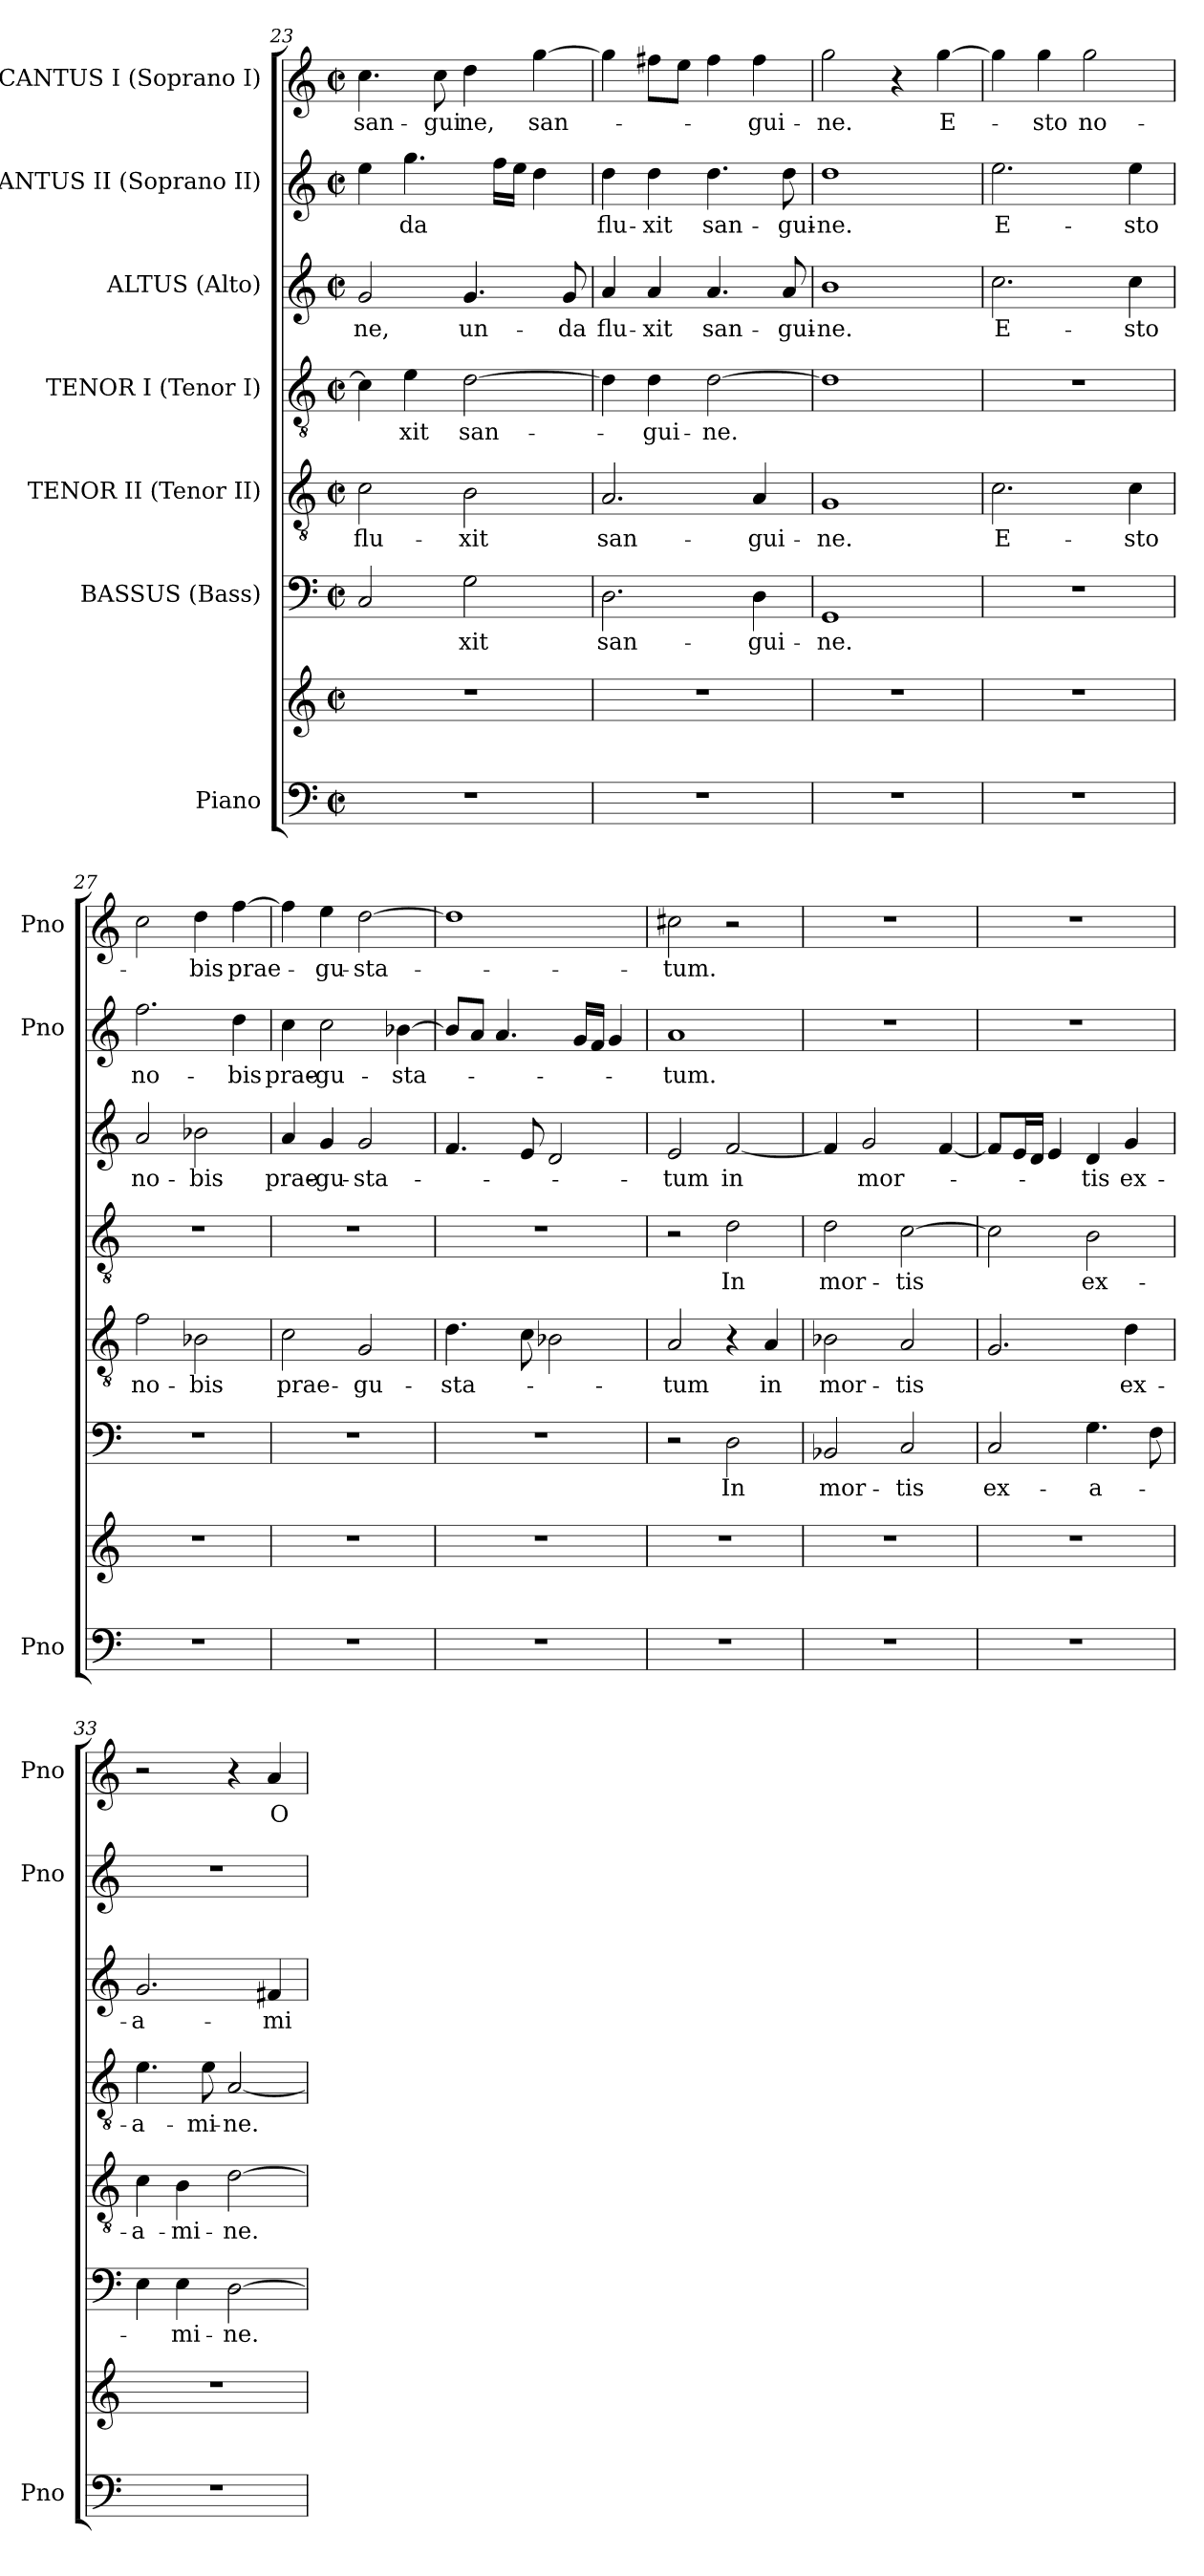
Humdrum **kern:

**kern	**kern	**kern	**text	**kern	**text	**kern	**text	**kern	**text	**kern	**text	**kern	**text
*part7	*part7	*part6	*part6	*part5	*part5	*part4	*part4	*part3	*part3	*part2	*part2	*part1	*part1
*staff8	*staff7	*staff6	*staff6	*staff5	*staff5	*staff4	*staff4	*staff3	*staff3	*staff2	*staff2	*staff1	*staff1
*I"Piano	*	*I"BASSUS (Bass)	*	*I"TENOR II (Tenor II)	*	*I"TENOR I (Tenor I)	*	*I"ALTUS (Alto)	*	*I"CANTUS II (Soprano II)	*	*I"CANTUS I (Soprano I)	*
*I'Pno	*	*	*	*	*	*	*	*	*	*I'Pno	*	*I'Pno	*
*clefF4	*clefG2	*clefF4	*	*clefGv2	*	*clefGv2	*	*clefG2	*	*clefG2	*	*clefG2	*
*k[]	*k[]	*k[]	*	*k[]	*	*k[]	*	*k[]	*	*k[]	*	*k[]	*
*C:	*C:	*C:	*	*C:	*	*C:	*	*C:	*	*C:	*	*C:	*
*M2/2	*M2/2	*M2/2	*	*M2/2	*	*M2/2	*	*M2/2	*	*M2/2	*	*M2/2	*
*met(c|)	*met(c|)	*met(c|)	*	*met(c|)	*	*met(c|)	*	*met(c|)	*	*met(c|)	*	*met(c|)	*
=23	=23	=23	=23	=23	=23	=23	=23	=23	=23	=23	=23	=23	=23
1r	1r	2C/	.	2c\	flu-	4c\]	.	2g/	-ne,	4ee\	.	4.cc\	san-
.	.	.	.	.	.	4e\	-xit	.	.	4.gg\	-da	.	.
.	.	.	.	.	.	.	.	.	.	.	.	8cc\	-gui-
.	.	2G\	-xit	2B\	-xit	[2d\	san-	4.g/	un-	.	.	4dd\	-ne,
.	.	.	.	.	.	.	.	.	.	16ff\LL	.	.	.
.	.	.	.	.	.	.	.	.	.	16ee\JJ	.	.	.
.	.	.	.	.	.	.	.	.	.	4dd\	.	[4gg\	san-
.	.	.	.	.	.	.	.	8g/	-da	.	.	.	.
=24	=24	=24	=24	=24	=24	=24	=24	=24	=24	=24	=24	=24	=24
1r	1r	2.D\	san-	2.A/	san-	4d\]	.	4a/	flu-	4dd\	flu-	4gg\]	.
.	.	.	.	.	.	4d\	-gui-	4a/	-xit	4dd\	-xit	8ff#X\L	.
.	.	.	.	.	.	.	.	.	.	.	.	8ee\J	.
.	.	.	.	.	.	[2d\	-ne.	4.a/	san-	4.dd\	san-	4ff#\	.
.	.	4D\	-gui-	4A/	-gui-	.	.	.	.	.	.	4ff#\	-gui-
.	.	.	.	.	.	.	.	8a/	-gui-	8dd\	-gui-	.	.
=25	=25	=25	=25	=25	=25	=25	=25	=25	=25	=25	=25	=25	=25
1r	1r	1GG	-ne.	1G	-ne.	1d]	.	1b	-ne.	1dd	-ne.	2gg\	-ne.
.	.	.	.	.	.	.	.	.	.	.	.	4r	.
.	.	.	.	.	.	.	.	.	.	.	.	[4gg\	E-
=26	=26	=26	=26	=26	=26	=26	=26	=26	=26	=26	=26	=26	=26
1r	1r	1r	.	2.c\	E-	1r	.	2.cc\	E-	2.ee\	E-	4gg\]	.
.	.	.	.	.	.	.	.	.	.	.	.	4gg\	-sto
.	.	.	.	.	.	.	.	.	.	.	.	2gg\	no-
.	.	.	.	4c\	-sto	.	.	4cc\	-sto	4ee\	-sto	.	.
!!LO:LB:g=z
=27	=27	=27	=27	=27	=27	=27	=27	=27	=27	=27	=27	=27	=27
1r	1r	1r	.	2f\	no-	1r	.	2a/	no-	2.ff\	no-	2cc\	-­
.	.	.	.	2B-X\	-bis	.	.	2b-X\	-bis	.	.	4dd\	bis
.	.	.	.	.	.	.	.	.	.	4dd\	-bis	[4ff\	prae-
=28	=28	=28	=28	=28	=28	=28	=28	=28	=28	=28	=28	=28	=28
1r	1r	1r	.	2c\	prae-	1r	.	4a/	prae-	4cc\	prae-	4ff\]	.
.	.	.	.	.	.	.	.	4g/	-gu-	2cc\	-gu-	4ee\	-gu-
.	.	.	.	2G/	-gu-	.	.	2g/	-sta-	.	.	[2dd\	-sta-
.	.	.	.	.	.	.	.	.	.	[4b-X\	-sta-	.	.
=29	=29	=29	=29	=29	=29	=29	=29	=29	=29	=29	=29	=29	=29
1r	1r	1r	.	4.d\	-sta-	1r	.	4.f/	.	8b-/L]	.	1dd]	.
.	.	.	.	.	.	.	.	.	.	8a/J	.	.	.
.	.	.	.	.	.	.	.	.	.	4.a/	.	.	.
.	.	.	.	8c\	.	.	.	8e/	.	.	.	.	.
.	.	.	.	2B-X\	.	.	.	2d/	.	.	.	.	.
.	.	.	.	.	.	.	.	.	.	16g/LL	.	.	.
.	.	.	.	.	.	.	.	.	.	16f/JJ	.	.	.
.	.	.	.	.	.	.	.	.	.	4g/	.	.	.
=30	=30	=30	=30	=30	=30	=30	=30	=30	=30	=30	=30	=30	=30
1r	1r	2r	.	2A/	-tum	2r	.	2e/	-tum	1a	-tum.	2cc#X\	-tum.
.	.	2D\	In	4r	.	2d\	In	[2f/	in	.	.	2r	.
.	.	.	.	4A/	in	.	.	.	.	.	.	.	.
=31	=31	=31	=31	=31	=31	=31	=31	=31	=31	=31	=31	=31	=31
1r	1r	2BB-X/	mor-	2B-X\	mor-	2d\	mor-	4f/]	.	1r	.	1r	.
.	.	.	.	.	.	.	.	2g/	mor-	.	.	.	.
.	.	2C/	-tis	2A/	-tis	[2c\	-tis	.	.	.	.	.	.
.	.	.	.	.	.	.	.	[4f/	.	.	.	.	.
=32	=32	=32	=32	=32	=32	=32	=32	=32	=32	=32	=32	=32	=32
1r	1r	2C/	ex-	2.G/	.	2c\]	.	8f/L]	.	1r	.	1r	.
.	.	.	.	.	.	.	.	16e/L	.	.	.	.	.
.	.	.	.	.	.	.	.	16d/JJ	.	.	.	.	.
.	.	.	.	.	.	.	.	4e/	.	.	.	.	.
.	.	4.G\	-a-	.	.	2B\	ex-	4d/	-tis	.	.	.	.
.	.	.	.	4d\	ex-	.	.	4g/	ex-	.	.	.	.
.	.	8F\	.	.	.	.	.	.	.	.	.	.	.
!!LO:PB:g=z
=33	=33	=33	=33	=33	=33	=33	=33	=33	=33	=33	=33	=33	=33
1r	1r	4E\	-­	4c\	-­a-	4.e\	-­a-	2.g/	-­a-	1r	.	2r	.
.	.	4E\	mi-	4B\	-mi-	.	.	.	.	.	.	.	.
.	.	.	.	.	.	8e\	-mi-	.	.	.	.	.	.
.	.	[2D\	-ne.	[2d\	-ne.	[2A/	-ne.	.	.	.	.	4r	.
.	.	.	.	.	.	.	.	4f#X/	-mi-	.	.	4a/	O
=	=	=	=	=	=	=	=	=	=	=	=	=	=
*-	*-	*-	*-	*-	*-	*-	*-	*-	*-	*-	*-	*-	*-
